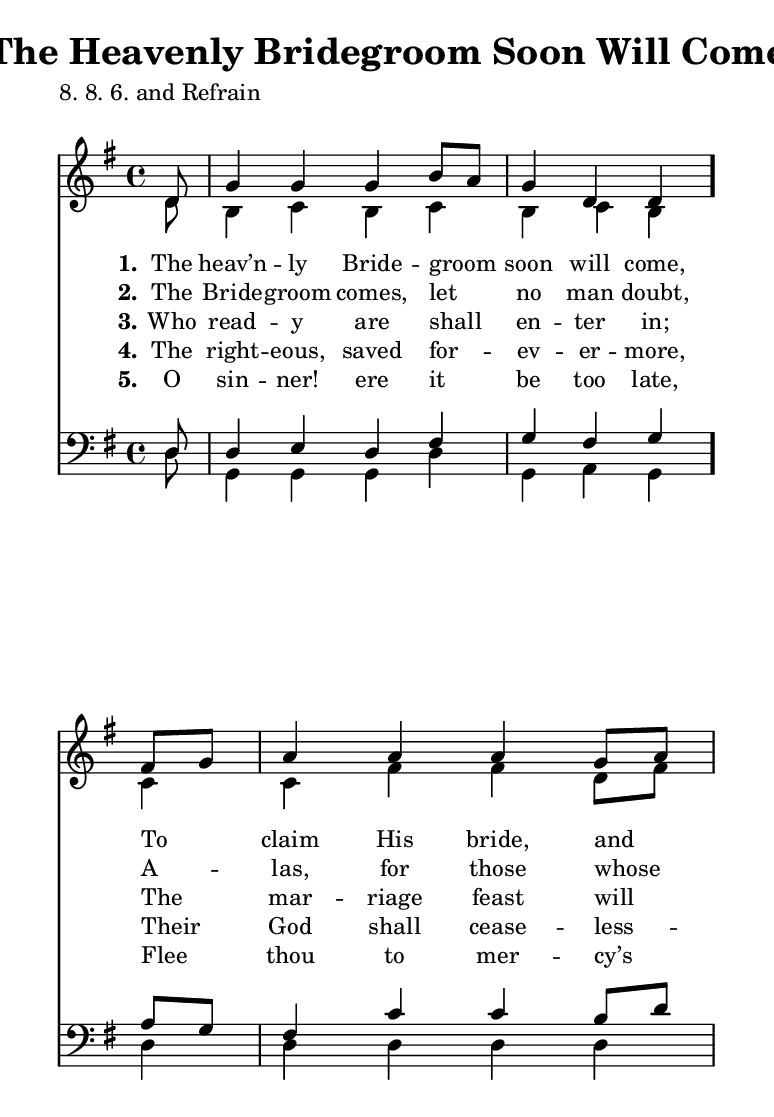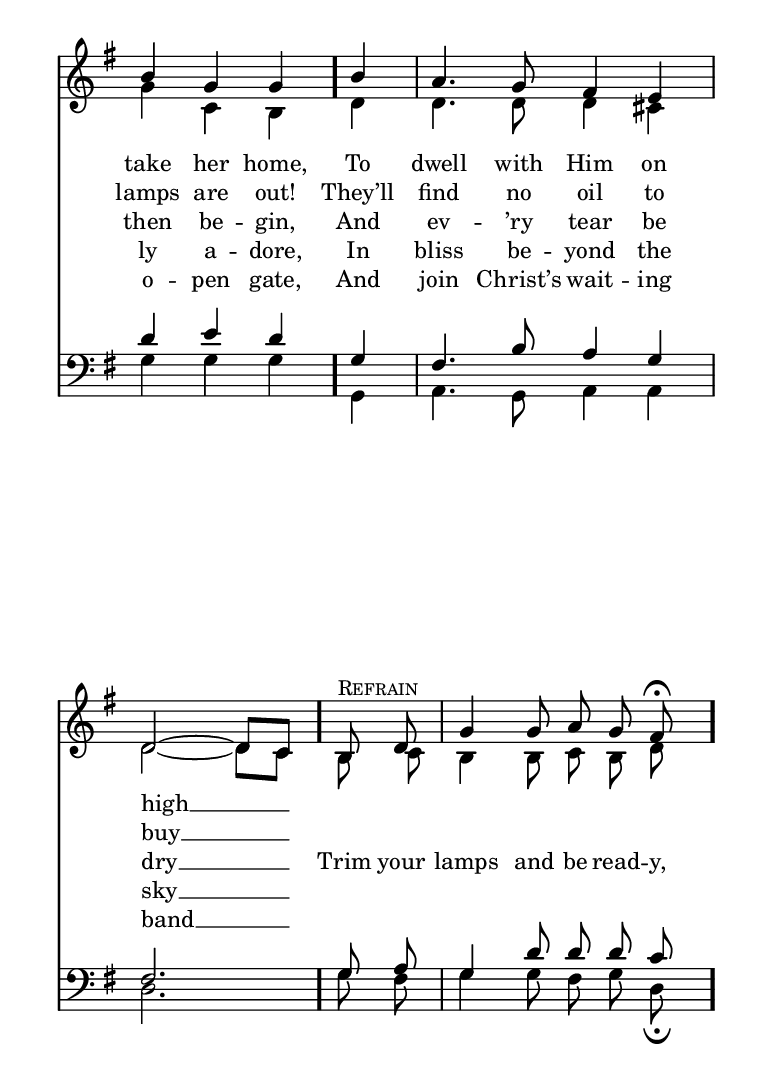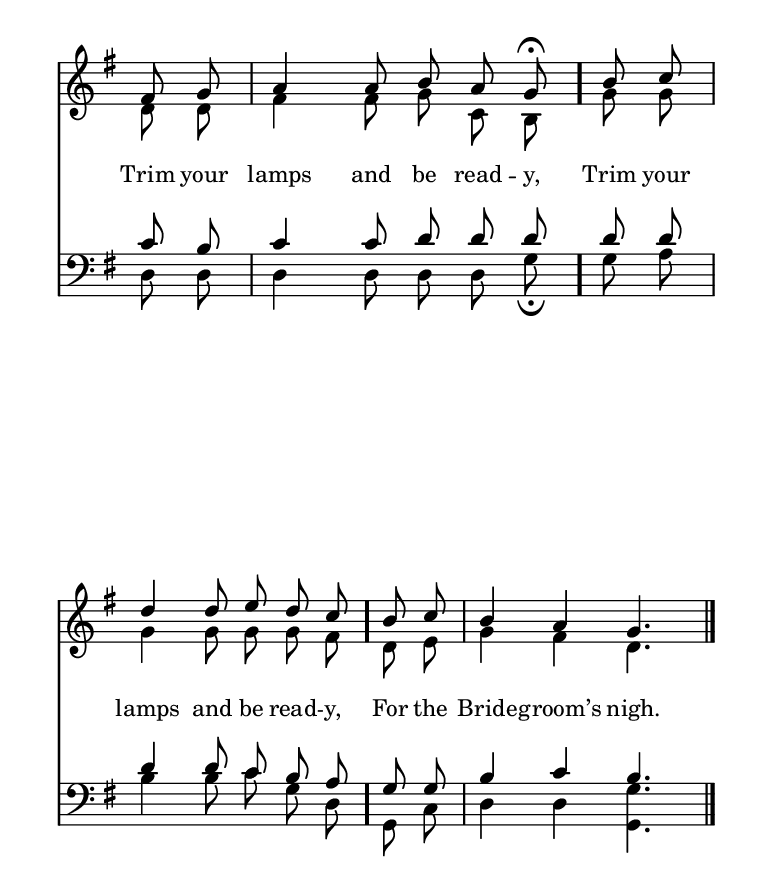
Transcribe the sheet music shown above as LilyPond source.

\include "common/global.ily"
\paper {
  \include "common/paper.ily"
  %ragged-bottom = ##t
  %ragged-last-bottom = ##t
  %systems-per-page = ##f
  %page-count = ##f
}

\header{
  hymnnumber = "41"
  title = "The Heavenly Bridegroom Soon Will Come"
  tunename = ""
  meter = "8. 8. 6. and Refrain"
  %poet = ""
  %composer = ""
  %copyright = ""
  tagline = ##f
}

% for fermata in MIDI
ta = { \tempo 4=78 }
tb = { \tempo 4=26 }

patternAA = { \ta c8 | c4 c4 c4 c8[ c8] | c4 c4 c4 }
patternAB = { \ta c8 | c4 c4 c4 c4      | c4 c4 c4 }
patternBA = { \ta c8[ c8] | c4 c4 c4 c8[ c8] | c4 c4 c4 }
patternBB = { \ta c4      | c4 c4 c4 c8[ c8] | c4 c4 c4 }
patternBC = { \ta c4      | c4 c4 c4 c4      | c4 c4 c4 }
patternCA = { \ta c4 | c4. c8 c4 c4 | c2 ~ c8[ c8] }
patternCB = { \ta c4 | c4. c8 c4 c4 | c2.          }
patternDA = { \ta c8 c8 | c4 c8 c8 c8 \tb c8 \ta }
patternDB = { \ta c8 c8 | c4 c8 c8 c8 c8 }
patternEA = { \ta c8 c8 | c4 c4 c4. }

global = {
  \include "common/overrides.ily"
  \override Staff.TimeSignature.style = #'()
  \time 4/4
  \override Score.MetronomeMark.transparent = ##t % hide all fermata changes too
  \ta
  \key g \major
  \partial 8
  \autoBeamOff
}

notesSoprano = {
\global
\relative c' {

  \changePitch \patternAA { d | g g g b a | g d d }
  \changePitch \patternBA { fis g | a a a g a | b g g }
  \changePitch \patternCA { b | a g fis e | d d c }

  << s^\markup { \small \caps "Refrain" }
  \changePitch \patternDA { b d | g g a g fis \fermata } >>
  \changePitch \patternDA { fis g | a a b a g \fermata }
  \changePitch \patternDB { b c | d d e d c }
  \changePitch \patternEA { b c | b a g }

  \bar "|."

}
}

notesAlto = {
\global
\relative e' {

  \changePitch \patternAB { d | b c b c | b c b }
  \changePitch \patternBB { c | c fis fis d fis | g c, b }
  \changePitch \patternCA { d | d d d cis | d d c }

  \changePitch \patternDA { b c | b b c b d }
  \changePitch \patternDA { d d | fis fis g c, b }
  \changePitch \patternDB { g' g | g g g g fis }
  \changePitch \patternEA { d e | g fis d }

}
}

notesTenor = {
\global
\relative a, {

  \changePitch \patternAB { d | d e d fis | g fis g }
  \changePitch \patternBA { a g | fis c' c b d | d e d }
  \changePitch \patternCB { g, | fis b a g | fis }

  \changePitch \patternDA { g a | g d' d d c }
  \changePitch \patternDA { c b | c c d d d }
  \changePitch \patternDB { d d | d d c b a }
  \changePitch \patternEA { g g | b c b }

}
}

notesBass = {
\global
\relative f {

  \changePitch \patternAB { d | g, g g d' | g, a g }
  \changePitch \patternBC { d' | d d d d | g g g }
  \changePitch \patternCB { g, | a g a a | d }

  \changePitch \patternDA { g fis | g g fis g d \fermata }
  \changePitch \patternDA { d d | d d d d g \fermata }
  \changePitch \patternDB { g a | b b c g d }
  \changePitch \patternEA { g, c | d d < g g, > }

}
}

Refrain = \lyricmode {

Trim your lamps and be read -- y, \bar "."
Trim your lamps and be read -- y, \bar "."
Trim your lamps and be read -- y, \bar "."
For the Bride -- groom’s nigh. \bar "."

}

wordsA = \lyricmode {
\set stanza = "1."

The heav’n -- ly Bride -- groom soon will come, \bar "."
To claim His bride, and take her home, \bar "."
To dwell with Him on high __ \bar "."

}

wordsB = \lyricmode {
\set stanza = "2."

The Bride -- groom comes, let no man doubt,
A -- las, for those whose lamps are out!
They’ll find no oil to buy __

}

wordsC = \lyricmode {
\set stanza = "3."

Who read -- y are shall en -- ter in;
The mar -- riage feast will then be -- gin,
And ev -- ’ry tear be dry __

\Refrain

}

wordsD = \lyricmode {
\set stanza = "4."

The right -- eous, saved for -- ev -- er -- more,
Their God shall cease -- less -- ly a -- dore,
In bliss be -- yond the sky __

}

wordsE = \lyricmode {
\set stanza = "5."

O sin -- ner! ere it be too late,
Flee thou to mer -- cy’s o -- pen gate,
And join Christ’s wait -- ing band __

}

\score {
  \context ChoirStaff <<
    \context Staff = upper <<
      \set ChoirStaff.systemStartDelimiter = #'SystemStartBar
      \context Voice  = sopranos { \voiceOne << \notesSoprano >> }
      \context Voice  = altos { \voiceTwo << \notesAlto >> }
      \context Lyrics = one   \lyricsto sopranos \wordsA
      \context Lyrics = two   \lyricsto sopranos \wordsB
      \context Lyrics = three \lyricsto sopranos \wordsC
      \context Lyrics = four  \lyricsto sopranos \wordsD
      \context Lyrics = five  \lyricsto sopranos \wordsE
    >>
    \context Staff = men <<
      \clef bass
      \context Voice  = tenors { \voiceOne << \notesTenor >> }
      \context Voice  = basses { \voiceTwo << \notesBass >> }
    >>
  >>
  \layout {
    \include "common/layout.ily"
  }
  \midi{
    \include "common/midi.ily"
  }
}

%\markup { \fill-line { \column {
%  \line{ \bold 5 \column { \wordsE } } \combine \null \vspace #0.4
%  \line{ \bold 6 \column { \wordsF } } \combine \null \vspace #0.4
%  \line{ \bold 7 \column { \wordsG } } \combine \null \vspace #0.4
%  \line{ \bold 8 \column { \wordsH } } \combine \null \vspace #0.4
%} } }

\version "2.18.0"  % necessary for upgrading to future LilyPond versions.

% vi:set et ts=2 sw=2 ai nocindent syntax=lilypond:
